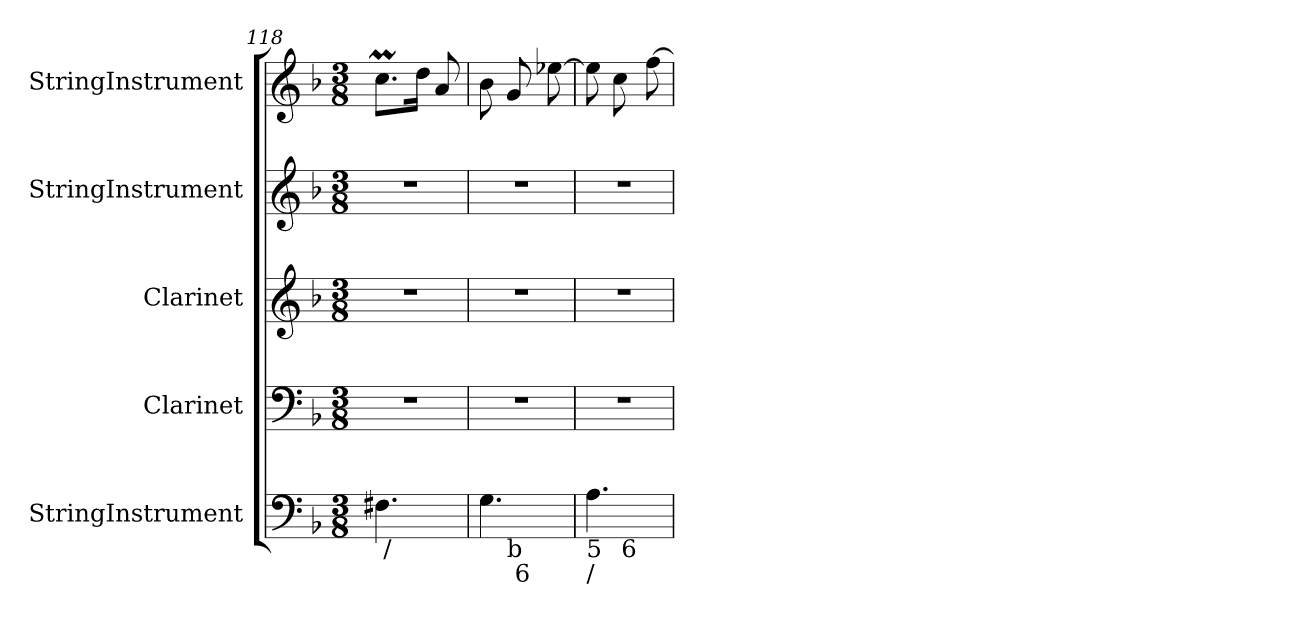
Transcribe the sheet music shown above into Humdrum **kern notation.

**kern	**kern	**kern	**kern	**kern
*part5	*part4	*part3	*part2	*part1
*staff5	*staff4	*staff3	*staff2	*staff1
*I"StringInstrument	*I"Clarinet	*I"Clarinet	*I"StringInstrument	*I"StringInstrument
*I'Str	*I'Cl	*I'Cl	*I'Str	*I'Str
*clefF4	*clefF4	*clefG2	*clefG2	*clefG2
*	*ITrd1c2	*ITrd1c2	*	*
*k[b-]	*k[b-e-a-]	*k[b-e-a-]	*k[b-]	*k[b-]
*F:	*E-:	*E-:	*F:	*F:
*M3/8	*M3/8	*M3/8	*M3/8	*M3/8
=118	=118	=118	=118	=118
!LO:TX:b:t=5	!	!	!	!
*^	*	*	*	*
4.F#X\	64ryy	4.r	4.r	4.r	8.ccM\L
!	!LO:TX:b:t=/	!	!	!	!
.	4ryy	.	.	.	.
.	.	.	.	.	16dd\Jk
.	.	.	.	.	8a/
.	16..ryy	.	.	.	.
=119	=119	=119	=119	=119	=119
*	*^	*	*	*	*
4.G\	8ryy	8ryy	4.r	4.r	4.r	8b-\
!	!LO:TX:b:t=b	!	!	!	!	!
.	4ryy	64ryy	.	.	.	8g/
!	!	!LO:TX:b:t=6	!	!	!	!
.	.	8...ryy	.	.	.	.
.	.	.	.	.	.	[8ee-X\
=120	=120	=120	=120	=120	=120	=120
!LO:TX:b:t=5	!	!	!	!	!	!
!LO:TX:b:t=/	!	!	!	!	!	!
*	*v	*v	*	*	*	*
4.A\	8ryy	4.r	4.r	4.r	8ee-\]
.	64ryy	.	.	.	8cc\
!	!LO:TX:b:t=6	!	!	!	!
.	8...ryy	.	.	.	.
.	.	.	.	.	[8ff\
*v	*v	*	*	*	*
=	=	=	=	=
*-	*-	*-	*-	*-
